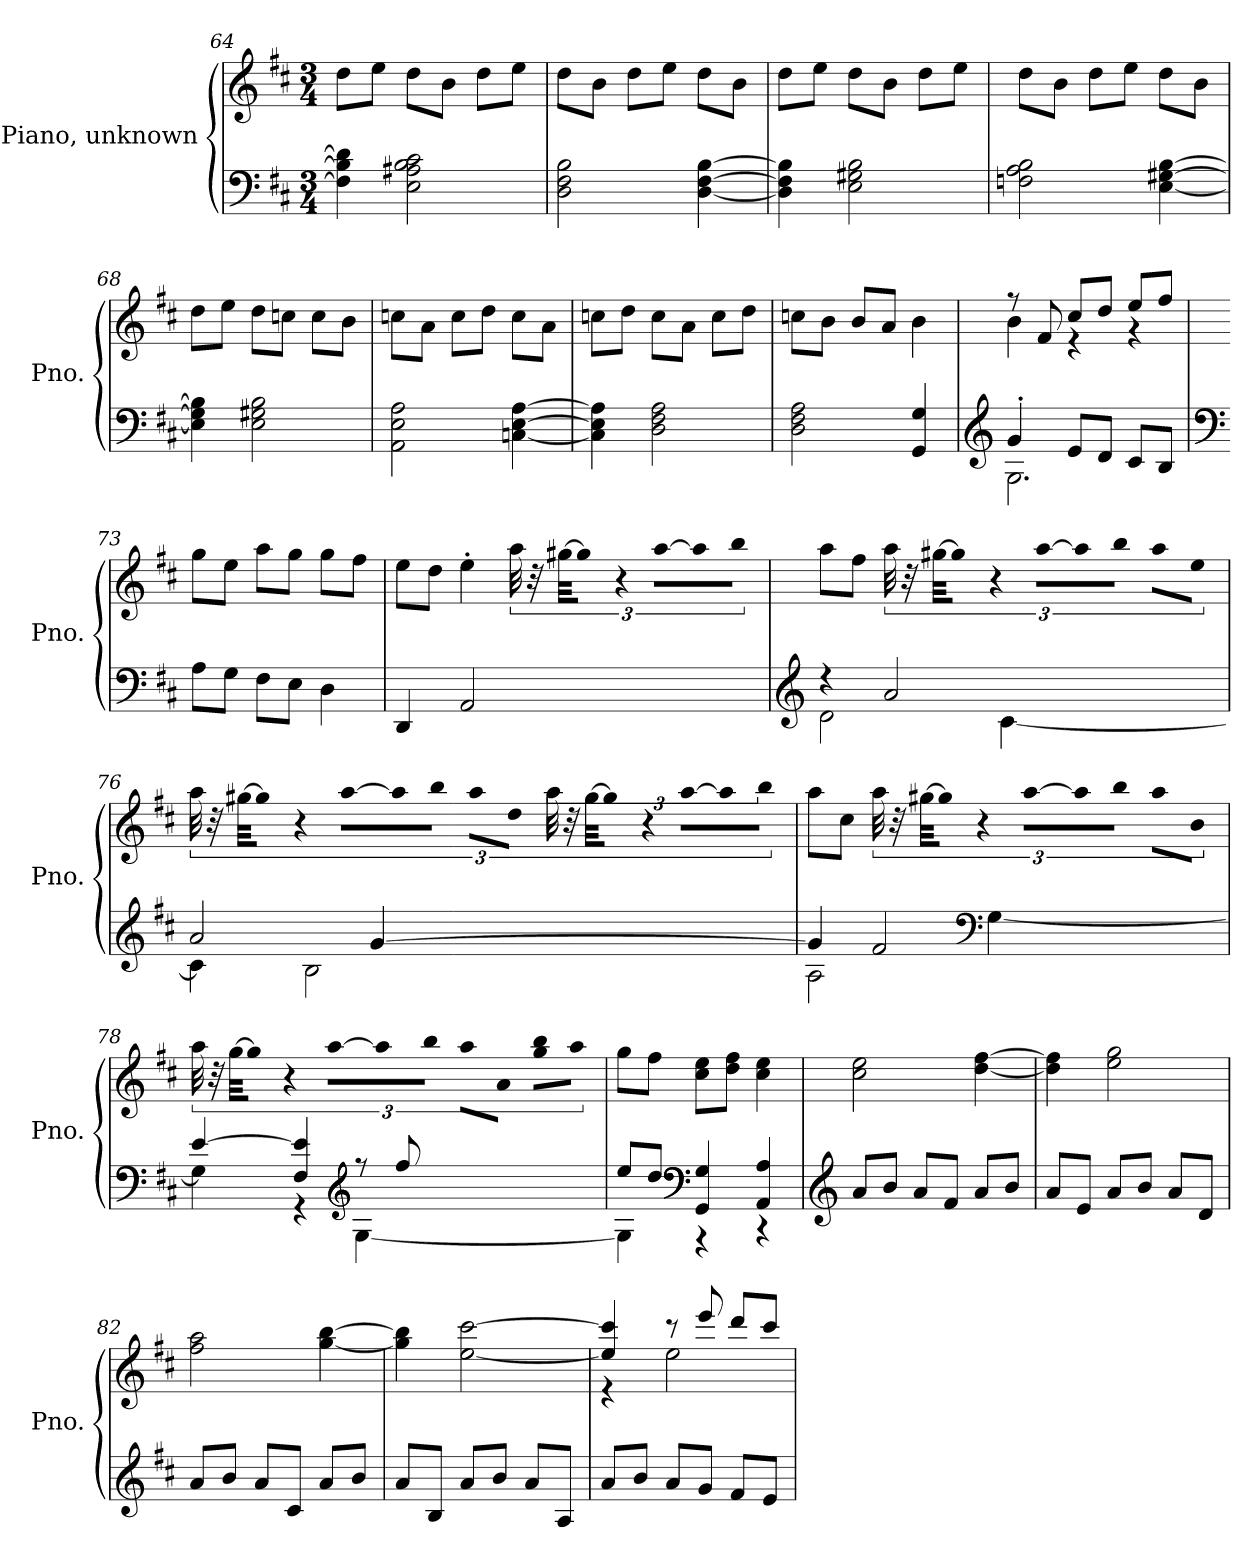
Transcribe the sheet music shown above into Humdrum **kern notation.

**kern	**kern
*part1	*part1
*staff2	*staff1
*I"Piano, unknown	*
*I'Pno.	*
!!LO:LB:g=z
*clefF4	*clefG2
*k[f#c#]	*k[f#c#]
*M3/4	*M3/4
=64	=64
4F#\] 4B\] 4d\]	8dd\L
.	8ee\J
2E\ 2A#X\ 2B\ 2c#\	8dd\L
.	8b\J
.	8dd\L
.	8ee\J
=65	=65
2D\ 2F#\ 2B\	8dd\L
.	8b\J
.	8dd\L
.	8ee\J
[4D\ [4F#\ [4B\	8dd\L
.	8b\J
=66	=66
4D\] 4F#\] 4B\]	8dd\L
.	8ee\J
2E\ 2G#X\ 2B\	8dd\L
.	8b\J
.	8dd\L
.	8ee\J
=67	=67
2Fn\ 2A\ 2B\	8dd\L
.	8b\J
.	8dd\L
.	8ee\J
[4E\ [4G#X\ [4B\	8dd\L
.	8b\J
=68	=68
4E\] 4G#\] 4B\]	8dd\L
.	8ee\J
2E\ 2G#X\ 2B\	8dd\L
.	8ccn\J
.	8cc\L
.	8b\J
=69	=69
2AA\ 2E\ 2A\	8ccn\L
.	8a\J
.	8cc\L
.	8dd\J
[4Cn\ [4E\ [4A\	8cc\L
.	8a\J
!!LO:LB:g=z
=70	=70
4C\] 4E\] 4A\]	8ccn\L
.	8dd\J
2D\ 2F#\ 2A\	8cc\L
.	8a\J
.	8cc\L
.	8dd\J
=71	=71
2D\ 2F#\ 2A\	8ccn\L
.	8b\J
.	8b/L
.	8a/J
4GG/ 4G/	4b\
=72	=72
*clefG2	*
*^	*^
4g'/	2.G\	8r	4b\
.	.	8f#/	.
8e/L	.	8cc#/L	4r
8d/J	.	8dd/J	.
8c#/L	.	8ee/L	4r
8B/J	.	8ff#/J	.
*v	*v	*	*
*	*v	*v
=73	=73
*clefF4	*
8A\L	8gg\L
8G\J	8ee\J
8F#\L	8aa\L
8E\J	8gg\J
4D\	8gg\L
.	8ff#\J
=74	=74
4DD/	8ee\L
.	8dd\J
2AA/	4ee'\
.	48aa\
.	48r
.	[48gg#X\LLL
.	64gg#\JJJk]
.	128r
.	[128aa\KKLLL
.	32aa\JJ]
.	8bb\J
!!LO:PB:g=z
=75	=75
*clefG2	*
*^	*
4r	2d\	8aa\L
.	.	8ff#\J
2a/	.	48aa\
.	.	48r
.	.	[48gg#X\LLL
.	.	64gg#\JJJk]
.	.	128r
.	.	[128aa\KKLLL
.	.	32aa\JJ]
.	.	8bb\J
.	[4c#\	8aa\L
.	.	8ee\J
=76	=76	=76
2a/	4c#\]	48aa\
.	.	48r
.	.	[48gg#X\LLL
.	.	64gg#\JJJk]
.	.	128r
.	.	[128aa\KKLLL
.	.	32aa\JJ]
.	.	8bb\J
.	2B\	8aa\L
.	.	8dd\J
[4g/	.	48aa\
.	.	48r
.	.	[48gg#\LLL
.	.	64gg#\JJJk]
.	.	128r
.	.	[128aa\KKLLL
.	.	32aa\JJ]
.	.	8bb\J
!!LO:LB:g=z
=77	=77	=77
4g/]	2A\	8aa\L
.	.	8cc#\J
2f#/	.	48aa\
.	.	48r
.	.	[48gg#X\LLL
.	.	64gg#\JJJk]
.	.	128r
.	.	[128aa\KKLLL
.	.	32aa\JJ]
.	.	8bb\J
*clefF4	*	*
.	[4G\	8aa\L
.	.	8b\J
=78	=78	=78
[4e/	4G\]	48aa\
.	.	48r
.	.	[48gg\LLL
.	.	64gg\JJJk]
.	.	128r
.	.	[128aa\KKLLL
.	.	32aa\JJ]
.	.	8bb\J
4F#/ 4e/]	4r	8aa\L
.	.	8a\J
*clefG2	*	*
8r	[4G\	8gg\ 8bb\L
8ff#/	.	8aa\J
=79	=79	=79
8ee/L	4G\]	8gg\L
8dd/J	.	8ff#\J
*clefF4	*	*
4GG/ 4G/	4r	8cc#\ 8ee\L
.	.	8dd\ 8ff#\J
4AA/ 4A/	4r	4cc#\ 4ee\
*v	*v	*
!!LO:LB:g=z
=80	=80
*clefG2	*
8a/L	2cc#\ 2ee\
8b/J	.
8a/L	.
8f#/J	.
8a/L	[4dd\ [4ff#\
8b/J	.
=81	=81
8a/L	4dd\] 4ff#\]
8e/J	.
8a/L	2ee\ 2gg\
8b/J	.
8a/L	.
8d/J	.
=82	=82
8a/L	2ff#\ 2aa\
8b/J	.
8a/L	.
8c#/J	.
8a/L	[4gg\ [4bb\
8b/J	.
=83	=83
8a/L	4gg\] 4bb\]
8B/J	.
8a/L	[2ee\ [2ccc#\
8b/J	.
8a/L	.
8A/J	.
=84	=84
*	*^
8a/L	4ee/] 4ccc#/]	4r
8b/J	.	.
8a/L	8r	2ee\
8g/J	8eee/	.
8f#/L	8ddd/L	.
8e/J	8ccc#/J	.
*	*v	*v
=	=
*-	*-
